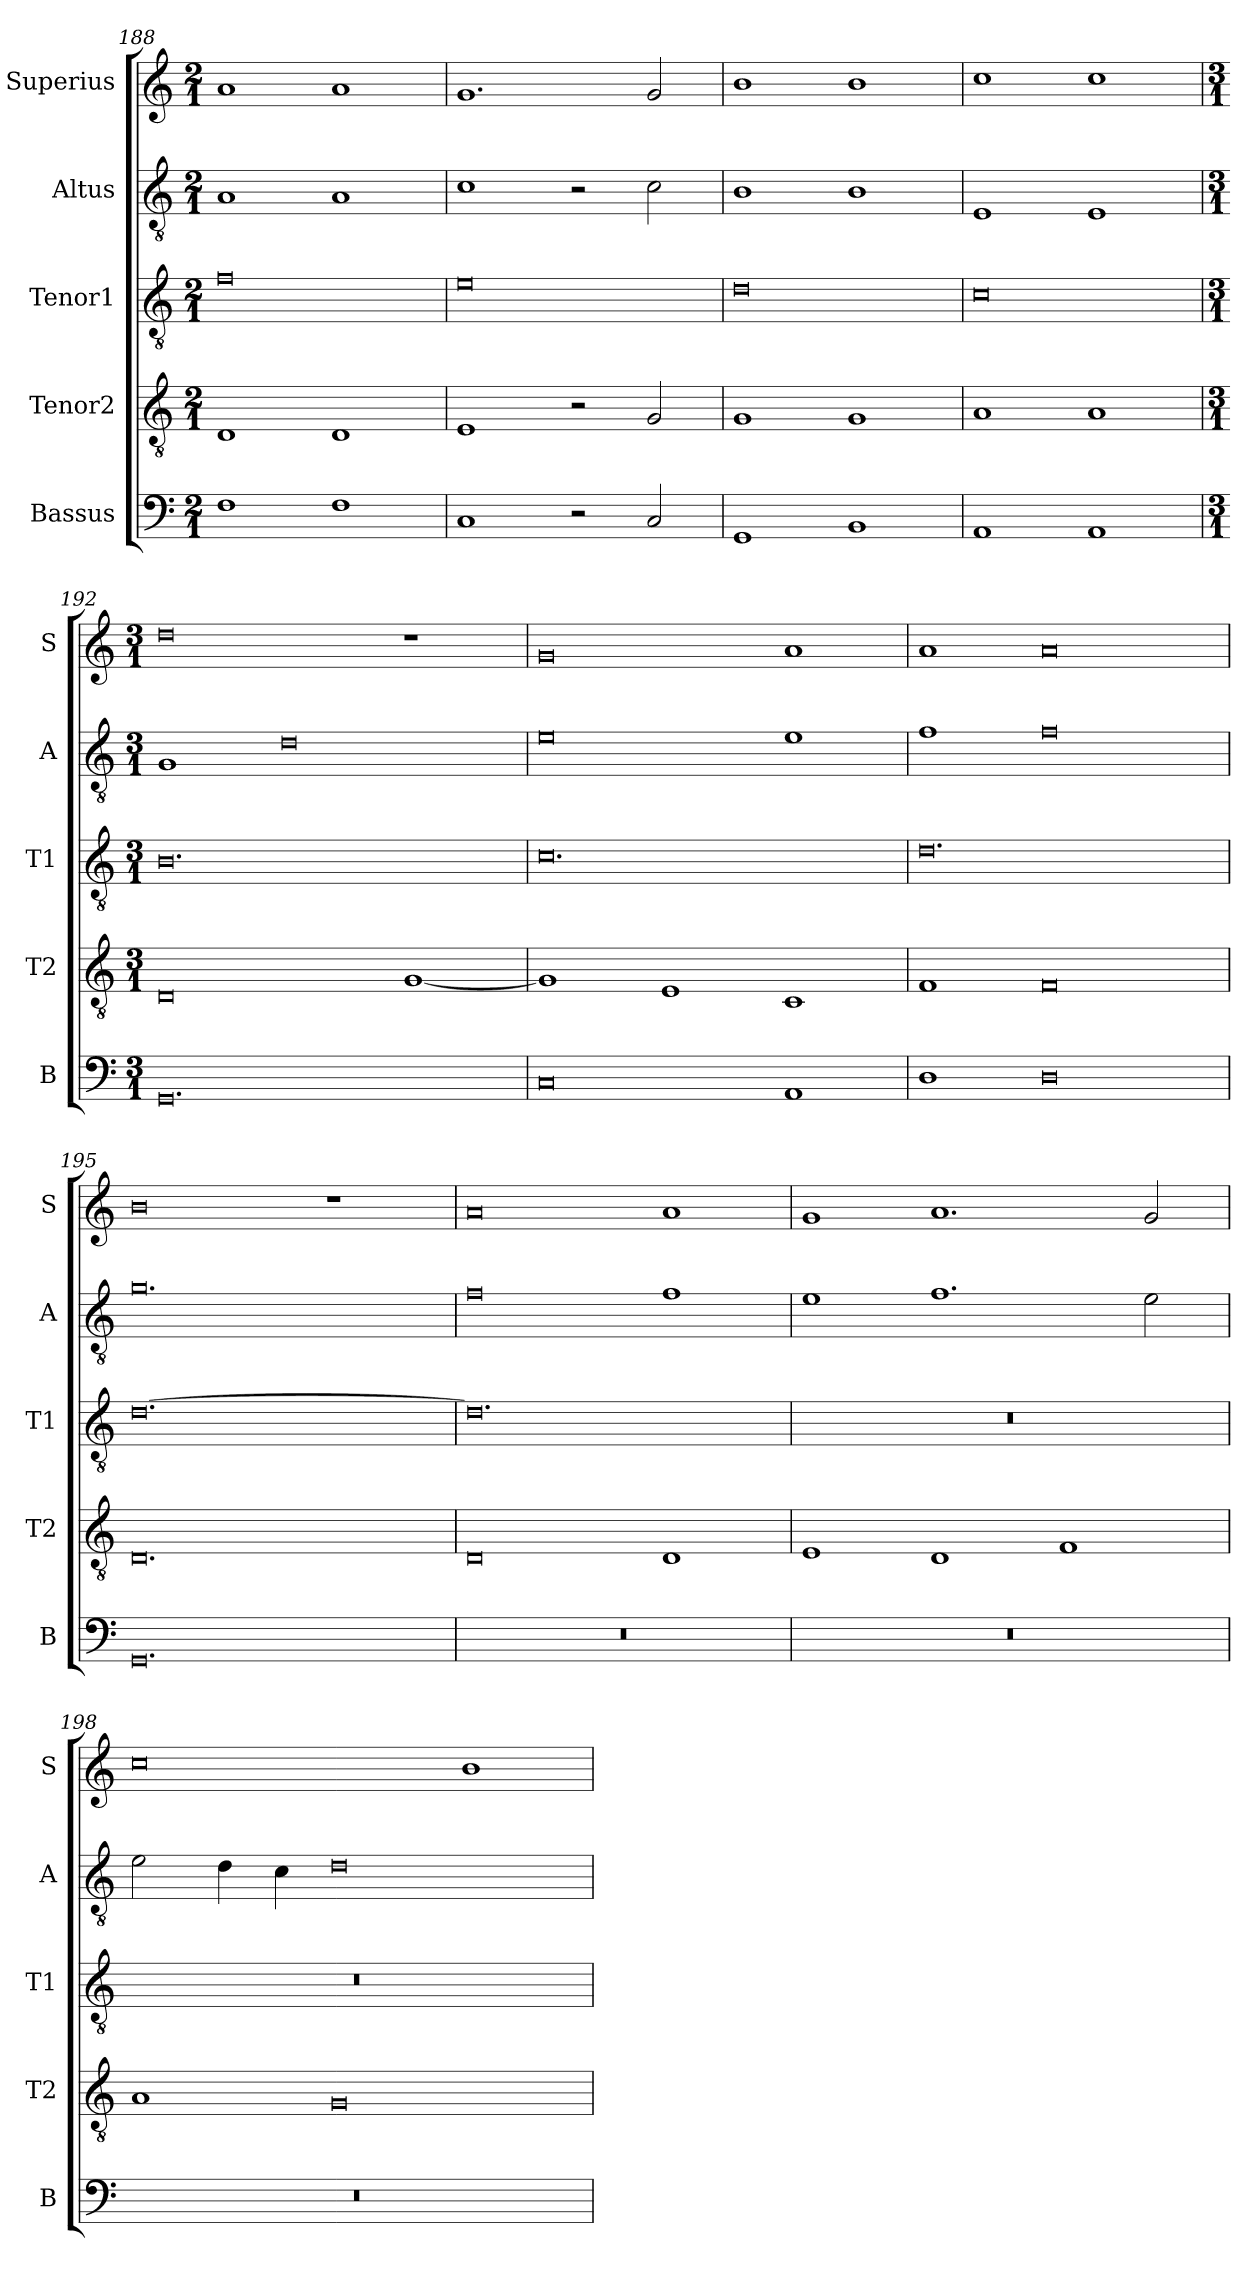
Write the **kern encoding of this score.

**kern	**kern	**kern	**kern	**kern
*part5	*part4	*part3	*part2	*part1
*staff5	*staff4	*staff3	*staff2	*staff1
*I"Bassus	*I"Tenor2	*I"Tenor1	*I"Altus	*I"Superius
*I'B	*I'T2	*I'T1	*I'A	*I'S
*clefF4	*clefGv2	*clefGv2	*clefGv2	*clefG2
*k[]	*k[]	*k[]	*k[]	*k[]
*M2/1	*M2/1	*M2/1	*M2/1	*M2/1
=188	=188	=188	=188	=188
1F	1D	0f	1A	1a
1F	1D	.	1A	1a
=189	=189	=189	=189	=189
1C	1E	0e	1c	1.g
2r	2r	.	2r	.
2C/	2G/	.	2c\	2g/
=190	=190	=190	=190	=190
1GG	1G	0d	1B	1b
1BB	1G	.	1B	1b
=191	=191	=191	=191	=191
1AA	1A	0c	1E	1cc
1AA	1A	.	1E	1cc
=192	=192	=192	=192	=192
*M3/1	*M3/1	*M3/1	*M3/1	*M3/1
0.GG	0D	0.B	1G	0dd
.	.	.	0d	.
.	[1G	.	.	1r
=193	=193	=193	=193	=193
0C	1G]	0.c	0e	0g
.	1E	.	.	.
1AA	1C	.	1e	1a
=194	=194	=194	=194	=194
1D	1F	0.d	1f	1a
0D	0F	.	0f	0a
=195	=195	=195	=195	=195
0.GG	0.D	[0.d	0.g	0b
.	.	.	.	1r
=196	=196	=196	=196	=196
0.r	0D	0.d]	0f	0a
.	1D	.	1f	1a
=197	=197	=197	=197	=197
0.r	1E	0.r	1e	1g
.	1D	.	1.f	1.a
.	1F	.	.	.
.	.	.	2e\	2g/
=198	=198	=198	=198	=198
0.r	1A	0.r	2e\	0cc
.	.	.	4d\	.
.	.	.	4c\	.
.	0G	.	0d	.
.	.	.	.	1b
=	=	=	=	=
*-	*-	*-	*-	*-
